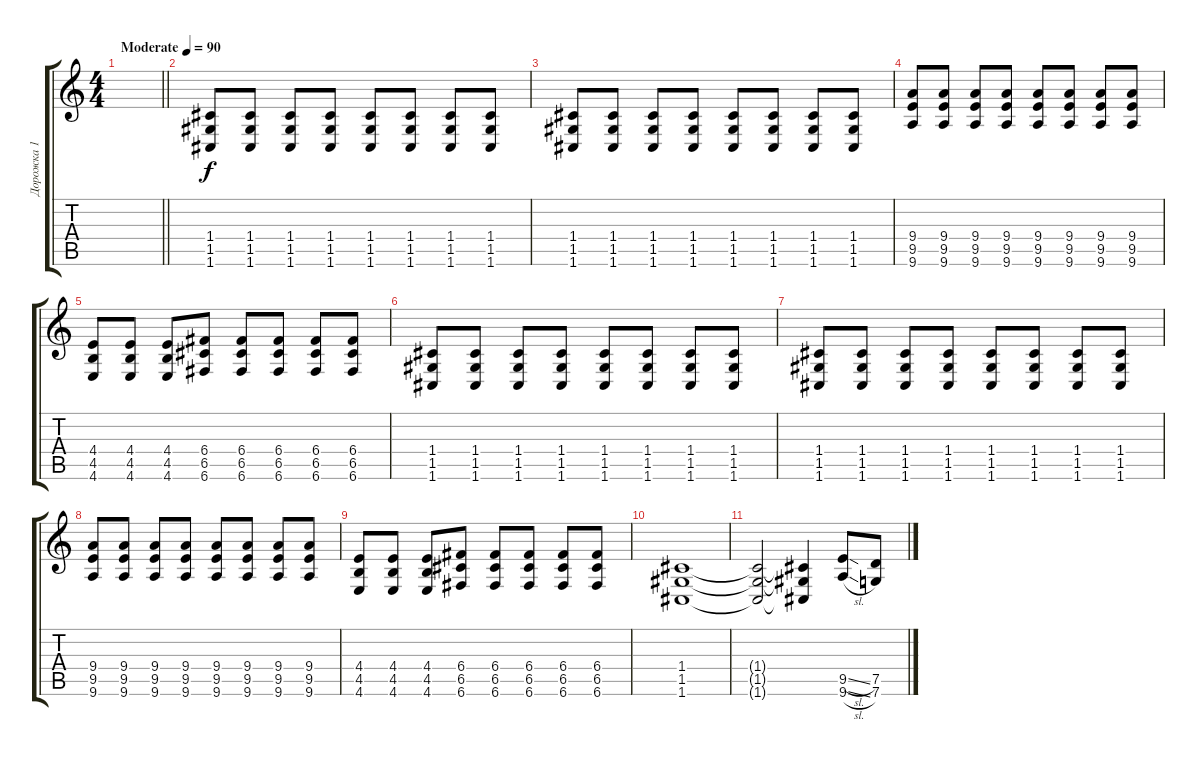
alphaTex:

\track ("Дорожка 1" "Дорожка 1") {instrument distortionguitar}
\staff {score tabs}
\tuning (D4 A3 F3 C3 G2 C2) {hide}
\ts (4 4)
\tempo (90 "Moderate")
\clef g2
\barLineRight lightlight
\ks c
|
(1.4 1.5 1.6).8 (1.4 1.5 1.6).8 (1.4 1.5 1.6).8 (1.4 1.5 1.6).8 (1.4 1.5 1.6).8 (1.4 1.5 1.6).8 (1.4 1.5 1.6).8 (1.4 1.5 1.6).8 |
(1.4 1.5 1.6).8 (1.4 1.5 1.6).8 (1.4 1.5 1.6).8 (1.4 1.5 1.6).8 (1.4 1.5 1.6).8 (1.4 1.5 1.6).8 (1.4 1.5 1.6).8 (1.4 1.5 1.6).8 |
(9.4 9.5 9.6).8 (9.4 9.5 9.6).8 (9.4 9.5 9.6).8 (9.4 9.5 9.6).8 (9.4 9.5 9.6).8 (9.4 9.5 9.6).8 (9.4 9.5 9.6).8 (9.4 9.5 9.6).8 |
(4.4 4.5 4.6).8 (4.4 4.5 4.6).8 (4.4 4.5 4.6).8 (6.4 6.5 6.6).8 (6.4 6.5 6.6).8 (6.4 6.5 6.6).8 (6.4 6.5 6.6).8 (6.4 6.5 6.6).8 |
(1.4 1.5 1.6).8 (1.4 1.5 1.6).8 (1.4 1.5 1.6).8 (1.4 1.5 1.6).8 (1.4 1.5 1.6).8 (1.4 1.5 1.6).8 (1.4 1.5 1.6).8 (1.4 1.5 1.6).8 |
(1.4 1.5 1.6).8 (1.4 1.5 1.6).8 (1.4 1.5 1.6).8 (1.4 1.5 1.6).8 (1.4 1.5 1.6).8 (1.4 1.5 1.6).8 (1.4 1.5 1.6).8 (1.4 1.5 1.6).8 |
(9.4 9.5 9.6).8 (9.4 9.5 9.6).8 (9.4 9.5 9.6).8 (9.4 9.5 9.6).8 (9.4 9.5 9.6).8 (9.4 9.5 9.6).8 (9.4 9.5 9.6).8 (9.4 9.5 9.6).8 |
(4.4 4.5 4.6).8 (4.4 4.5 4.6).8 (4.4 4.5 4.6).8 (6.4 6.5 6.6).8 (6.4 6.5 6.6).8 (6.4 6.5 6.6).8 (6.4 6.5 6.6).8 (6.4 6.5 6.6).8 |
(1.4 1.5 1.6).1 |
(1.4{t} 1.5{t} 1.6{t}).2 (1.4{t} 1.5{t} 1.6{t}).4 (9.5{sl} 9.6{sl}).8 (7.5 7.6).8
